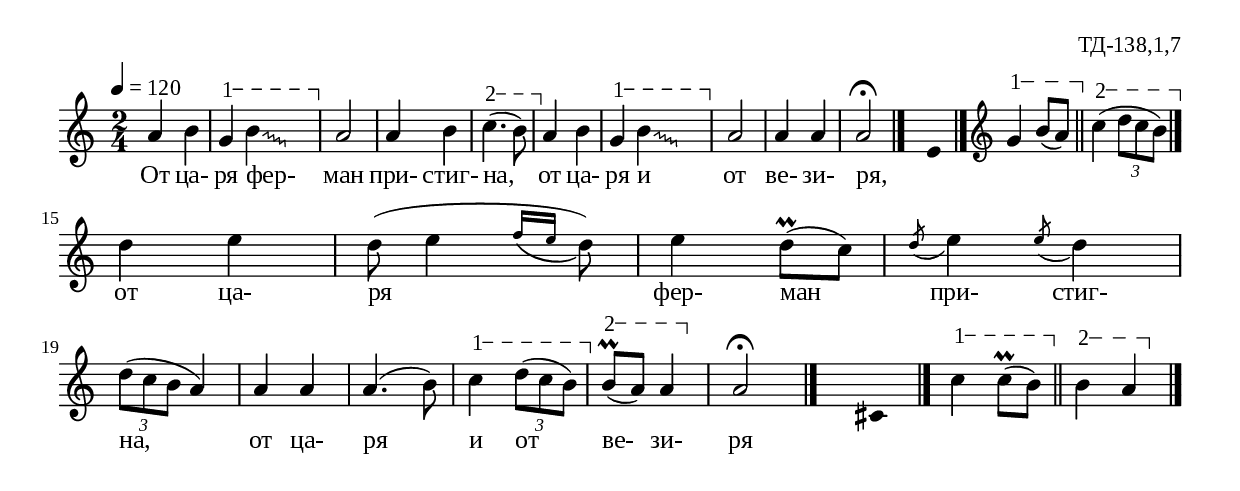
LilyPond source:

%{
TD_138_1_07
%}

\include "td-preamble.ly"

\score {
\relative c'' {
 \tempo 4 = 120
  \time 2/4
 a4 b | 
 \override Glissando #'style = #'zigzag
 \set Score.measureLength = #(ly:make-moment 3 4)
 \varA
 g\startTextSpan \noteFi b4\glissando \hideNotes f4\stopTextSpan \unHideNotes | 
 \set Score.measureLength = #(ly:make-moment 2 4)
 a2 | a4 b | 
 \varB
 c4.\startTextSpan( b8\stopTextSpan) | 
 a4 b | 
 \set Score.measureLength = #(ly:make-moment 3 4)
 \varA
 g\startTextSpan \noteFi b4\glissando \hideNotes f4\stopTextSpan \unHideNotes | 
 \set Score.measureLength = #(ly:make-moment 2 4) 
 | a2 | a4 a | a2\fermata
 \bar "|." 
 s4 \fixB e4 \fixC
 \bar "|."
 \endm
  \varA
 g\startTextSpan b8([ a\stopTextSpan]) \bar "||"
 \varB
 c4\startTextSpan( \times 2/3 { d8[ c b\stopTextSpan)] }
 \bar "|."
\break
 d4 e | d8( e4  \phrasingSlurDown \grace { f16\([ e] } d8\)) \phrasingSlurNeutral | e4 d8\prall([ c]) | 
  \acciaccatura d8 e4 \acciaccatura e8 d4 |
\break  
  \times 2/3 { d8([ c b] } a4) | a4 a | a4.( b8) | 
\varA  
  c4\startTextSpan \times 2/3 { d8([ c b\stopTextSpan]) } | 
\varB  
  b8\prall\startTextSpan([ a]) a4\stopTextSpan | 
  a2\fermata
 \bar "|." 
 s4 \fixB cis,4 \fixC
 \bar "|." 
\endm
\varA  
  c'4\startTextSpan c8\prall([ b\stopTextSpan]) \bar "||"
  \varB  
  b4\startTextSpan a\stopTextSpan 
 \bar "|." 
}
\addlyrics { От ца- ря фер- " " ман при- стиг- на, от ца- ря и " " от ве- зи- ря, 
" " " " " " " "
от ца- ря фер- ман при- стиг- на, от ца- ря и от ве- зи- ря } 
%
\layout {
  indent = #0
  line-width = 190\mm
  ragged-right=##f
}
%
\midi { 
	\context {
		\Score
		tempoWholesPerMinute = #(ly:make-moment 120 4)
		}
	}
}
%
\header{
  opus = "ТД-138,1,7"
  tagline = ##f
}


